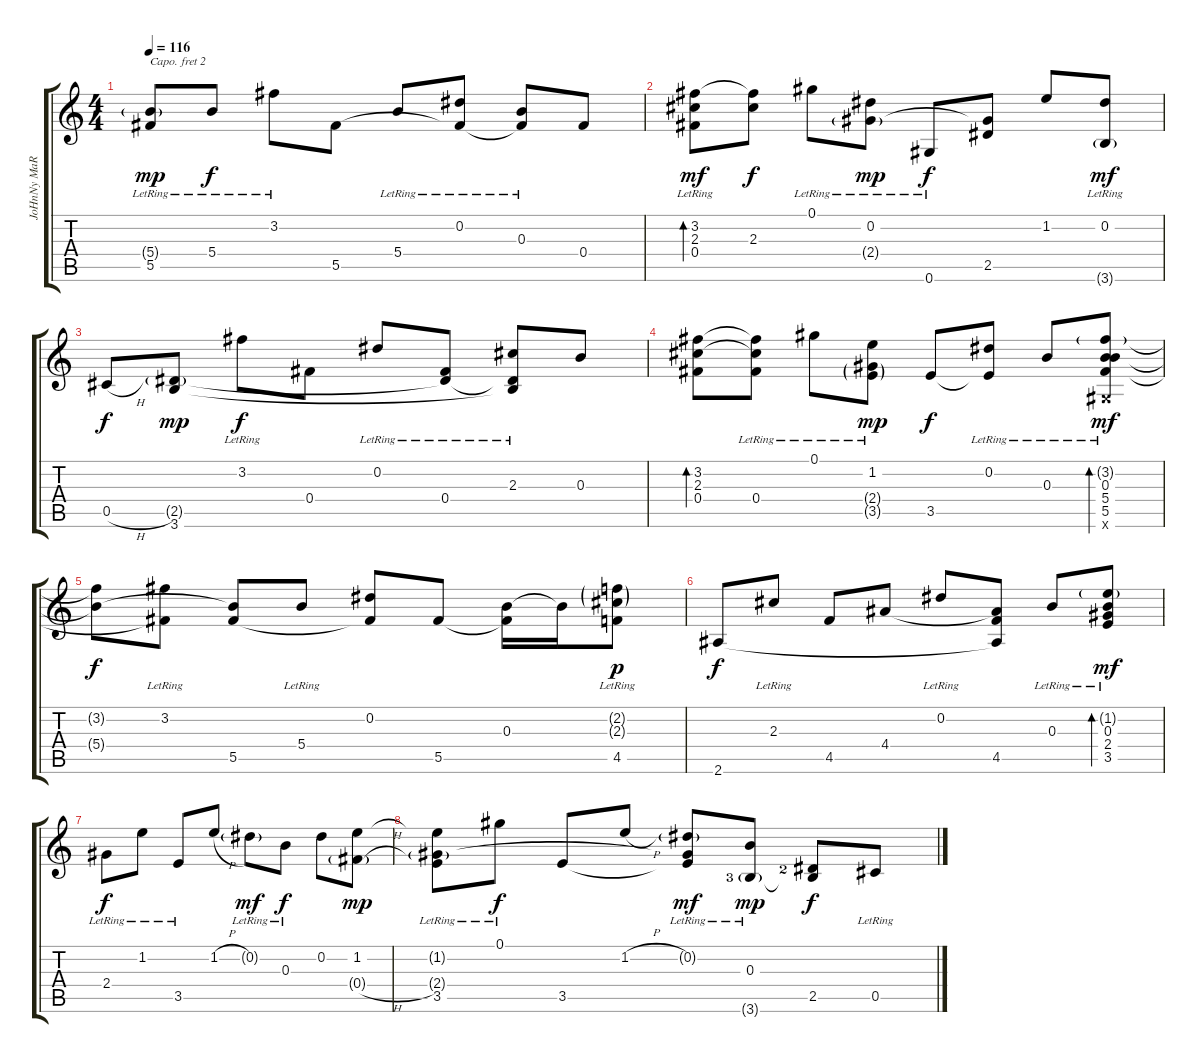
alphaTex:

\track ("JoHnNy MaRr" "JoHnNy MaR") {instrument electricguitarclean}
\staff {score tabs}
\capo 2
\tuning (Gb4 Db4 A3 E3 B2 Gb2) {hide}
\ts (4 4)
\tempo 116
\clef g2
\ks c
(5.4{g} 5.5{lr}).8{dy mp} 5.4{lr}.8{dy f} 3.2{lr}.8 5.5.8 5.4{lr}.8 (0.2{lr} 5.5{t}).8 (0.3{lr} 5.5{t}).8 0.4.8 |
(3.2 2.3 0.4{lr}).8{bd 60 dy mf} (3.2{t} 2.3).8{dy f} 0.1{lr}.8 (0.2{lr} 2.4{g}).8{dy mp} 0.6{lr}.8{dy f} (2.4{t} 2.5).8 1.2.8 (0.2{lr} 3.6{g}).8{dy mf} |
0.5{h}.8{dy f} (2.5{g} 3.6).8{dy mp} 3.2{lr}.8{dy f} 0.4.8 0.2{lr}.8 (0.4{lr} 2.5{t}).8 (2.3{lr} 2.5{t} 3.6{t}).8 0.3.8 |
(3.2 2.3 0.4).8{bd 60} (3.2{t} 2.3{t} 0.4{lr}).8 0.1{lr}.8 (1.2{lr} 2.4{g lr} 3.5{g}).8{dy mp} 3.5.8{dy f} (0.2{lr} 3.5{t}).8 0.3{lr}.8 (3.2{g} 0.3{lr} 5.4 5.5{lr} 0.6{x}).8{bd 60 dy mf} |
(3.2{t} 5.4{t}).8{dy f} (3.2{lr} 5.5{t}).8 (5.4{t} 5.5).8 5.4{lr}.8 (0.2 5.5{t}).8 5.5.8 (0.3 5.5{t}).16 0.3{t}.16 (2.2{g lr} 2.3{g lr} 4.5{lr}).8{dy p} |
2.6.8{dy f} 2.3{lr}.8 4.5.8 4.4.8 0.2{lr}.8 (4.4{t} 4.5 2.6{t}).8 0.3{lr}.8 (1.2{g lr} 0.3{lr} 2.4 3.5{lr}).8{bd 60 dy mf} |
2.4{lr}.8{dy f} 1.2{lr}.8 3.5{lr}.8 1.2{h}.8 0.2{g lr}.8{dy mf} 0.3{lr}.8{dy f} 0.2.8 (1.2 0.4{h g}).8{dy mp} |
(1.2{t} 2.4{g} 3.5{lr}).8 0.1{lr}.8{dy f} 3.5.8 1.2{h}.8 (0.2{g lr} 2.4{t} 3.5{t}).8{dy mf} (0.3{lr} 3.6{g lf 4}).8{dy mp} (2.5{lf 3} 3.6{t}).8{dy f} 0.5{lr}.8
